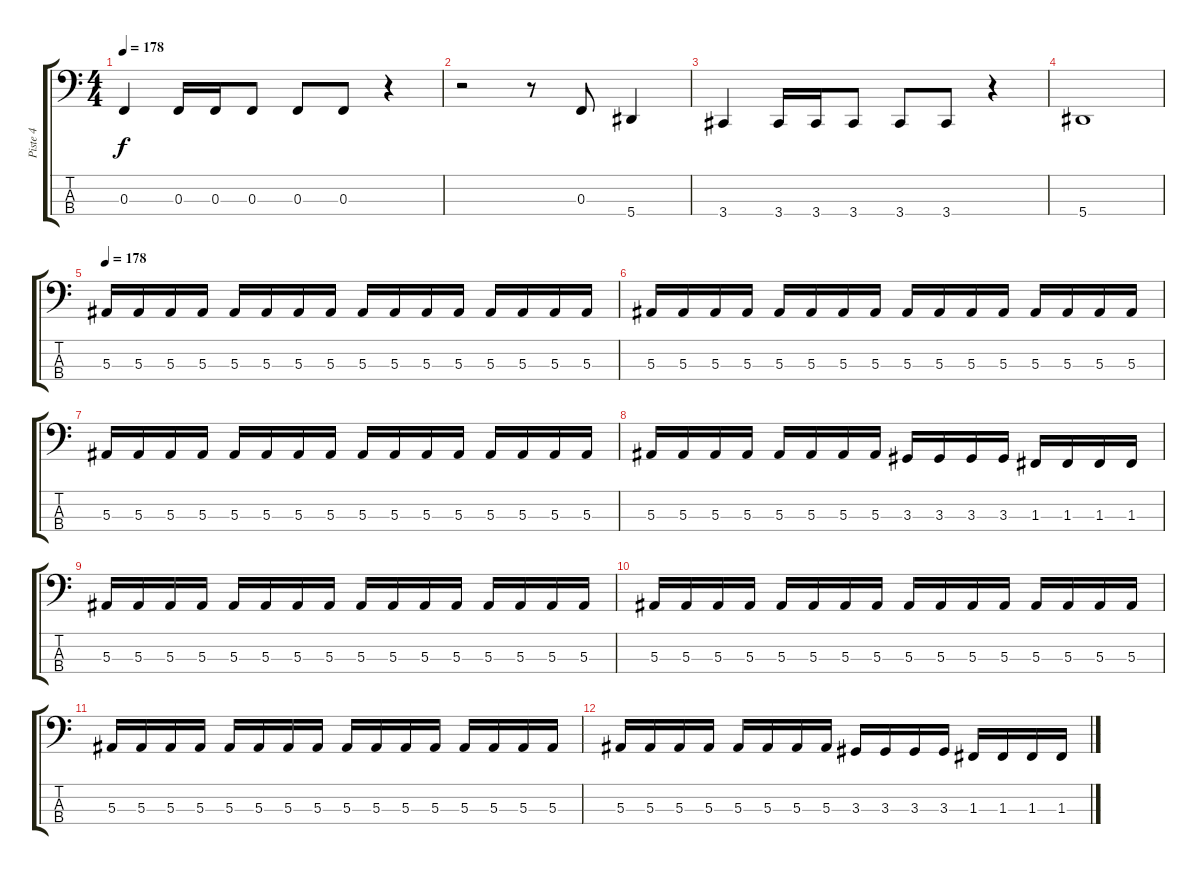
\track ("Piste 4" "Piste 4") {instrument electricbassfinger}
\staff {score tabs}
\tuning (Eb2 Bb1 F1 Bb0) {hide}
\ts (4 4)
\tempo 178
\clef f4
\ks c
0.3.4{dy f} 0.3.16 0.3.16 0.3.8 0.3.8 0.3.8 r.4 |
r.2 r.8 0.3.8 5.4.4 |
3.4.4 3.4.16 3.4.16 3.4.8 3.4.8 3.4.8 r.4 |
5.4.1 |
\tempo 178
5.3.16 5.3.16 5.3.16 5.3.16 5.3.16 5.3.16 5.3.16 5.3.16 5.3.16 5.3.16 5.3.16 5.3.16 5.3.16 5.3.16 5.3.16 5.3.16 |
5.3.16 5.3.16 5.3.16 5.3.16 5.3.16 5.3.16 5.3.16 5.3.16 5.3.16 5.3.16 5.3.16 5.3.16 5.3.16 5.3.16 5.3.16 5.3.16 |
5.3.16 5.3.16 5.3.16 5.3.16 5.3.16 5.3.16 5.3.16 5.3.16 5.3.16 5.3.16 5.3.16 5.3.16 5.3.16 5.3.16 5.3.16 5.3.16 |
5.3.16 5.3.16 5.3.16 5.3.16 5.3.16 5.3.16 5.3.16 5.3.16 3.3.16 3.3.16 3.3.16 3.3.16 1.3.16 1.3.16 1.3.16 1.3.16 |
5.3.16 5.3.16 5.3.16 5.3.16 5.3.16 5.3.16 5.3.16 5.3.16 5.3.16 5.3.16 5.3.16 5.3.16 5.3.16 5.3.16 5.3.16 5.3.16 |
5.3.16 5.3.16 5.3.16 5.3.16 5.3.16 5.3.16 5.3.16 5.3.16 5.3.16 5.3.16 5.3.16 5.3.16 5.3.16 5.3.16 5.3.16 5.3.16 |
5.3.16 5.3.16 5.3.16 5.3.16 5.3.16 5.3.16 5.3.16 5.3.16 5.3.16 5.3.16 5.3.16 5.3.16 5.3.16 5.3.16 5.3.16 5.3.16 |
5.3.16 5.3.16 5.3.16 5.3.16 5.3.16 5.3.16 5.3.16 5.3.16 3.3.16 3.3.16 3.3.16 3.3.16 1.3.16 1.3.16 1.3.16 1.3.16
